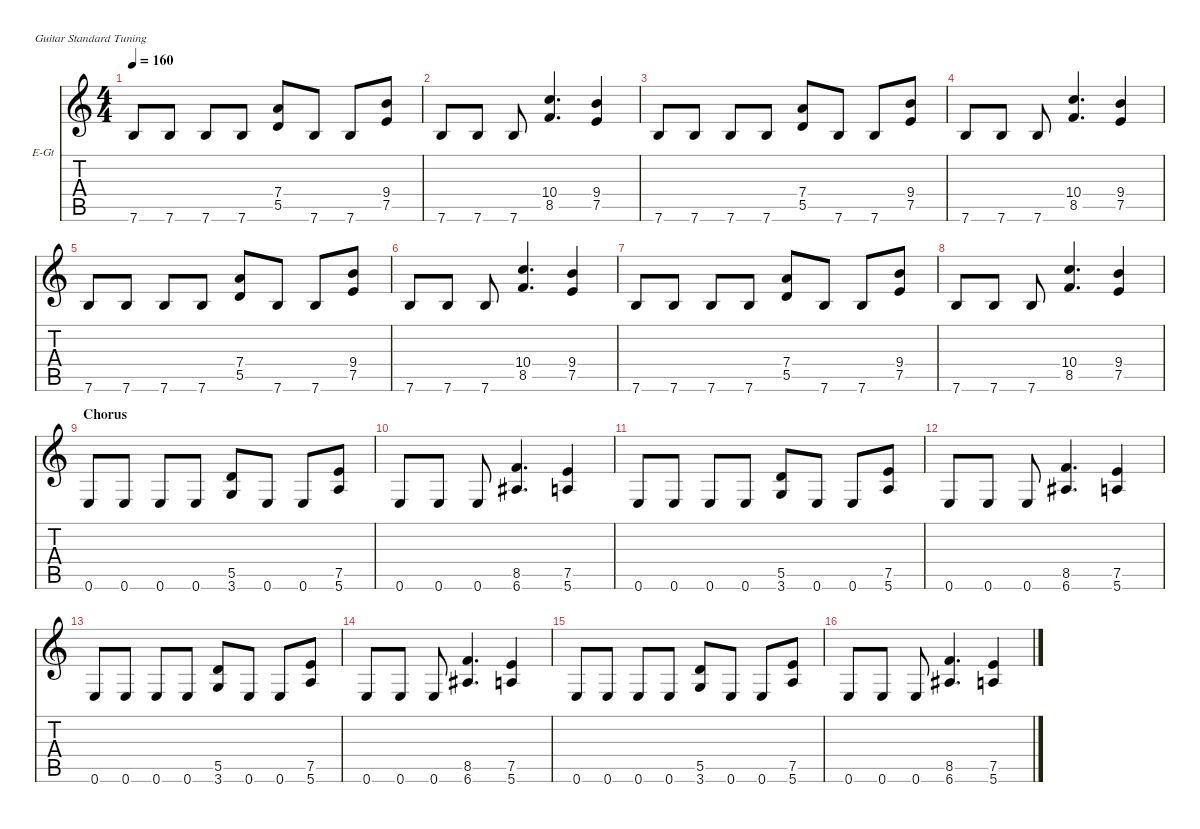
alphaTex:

\hideDynamics
\bracketExtendMode nobrackets
\firstSystemTrackNameOrientation horizontal
\otherSystemsTrackNameOrientation horizontal
\track ("Guitar 2" "E-Gt") {instrument distortionguitar}
\staff {score tabs}
\tuning (E4 B3 G3 D3 A2 E2)
\ts (4 4)
\tempo 160
\clef g2
\ks c
7.6.8{dy f beam Up} 7.6.8{beam Up} 7.6.8{beam Up} 7.6.8{beam Up} (7.4 5.5).8{beam Up} 7.6.8{beam Up} 7.6.8{beam Up} (9.4 7.5).8{beam Up} |
7.6.8{beam Up} 7.6.8{beam Up} 7.6.8{beam Up} (10.4 8.5).4{d beam Up} (9.4 7.5).4{beam Up} |
7.6.8{beam Up} 7.6.8{beam Up} 7.6.8{beam Up} 7.6.8{beam Up} (7.4 5.5).8{beam Up} 7.6.8{beam Up} 7.6.8{beam Up} (9.4 7.5).8{beam Up} |
7.6.8{beam Up} 7.6.8{beam Up} 7.6.8{beam Up} (10.4 8.5).4{d beam Up} (9.4 7.5).4{beam Up} |
7.6.8{beam Up} 7.6.8{beam Up} 7.6.8{beam Up} 7.6.8{beam Up} (7.4 5.5).8{beam Up} 7.6.8{beam Up} 7.6.8{beam Up} (9.4 7.5).8{beam Up} |
7.6.8{beam Up} 7.6.8{beam Up} 7.6.8{beam Up} (10.4 8.5).4{d beam Up} (9.4 7.5).4{beam Up} |
7.6.8{beam Up} 7.6.8{beam Up} 7.6.8{beam Up} 7.6.8{beam Up} (7.4 5.5).8{beam Up} 7.6.8{beam Up} 7.6.8{beam Up} (9.4 7.5).8{beam Up} |
7.6.8{beam Up} 7.6.8{beam Up} 7.6.8{beam Up} (10.4 8.5).4{d beam Up} (9.4 7.5).4{beam Up} |
\section ("" "Chorus")
0.6.8{beam Up} 0.6.8{beam Up} 0.6.8{beam Up} 0.6.8{beam Up} (5.5 3.6).8{beam Up} 0.6.8{beam Up} 0.6.8{beam Up} (7.5 5.6).8{beam Up} |
0.6.8{beam Up} 0.6.8{beam Up} 0.6.8{beam Up} (8.5 6.6{acc #}).4{d beam Up} (7.5 5.6).4{beam Up} |
0.6.8{beam Up} 0.6.8{beam Up} 0.6.8{beam Up} 0.6.8{beam Up} (5.5 3.6).8{beam Up} 0.6.8{beam Up} 0.6.8{beam Up} (7.5 5.6).8{beam Up} |
0.6.8{beam Up} 0.6.8{beam Up} 0.6.8{beam Up} (8.5 6.6{acc #}).4{d beam Up} (7.5 5.6).4{beam Up} |
0.6.8{beam Up} 0.6.8{beam Up} 0.6.8{beam Up} 0.6.8{beam Up} (5.5 3.6).8{beam Up} 0.6.8{beam Up} 0.6.8{beam Up} (7.5 5.6).8{beam Up} |
0.6.8{beam Up} 0.6.8{beam Up} 0.6.8{beam Up} (8.5 6.6{acc #}).4{d beam Up} (7.5 5.6).4{beam Up} |
0.6.8{beam Up} 0.6.8{beam Up} 0.6.8{beam Up} 0.6.8{beam Up} (5.5 3.6).8{beam Up} 0.6.8{beam Up} 0.6.8{beam Up} (7.5 5.6).8{beam Up} |
0.6.8{beam Up} 0.6.8{beam Up} 0.6.8{beam Up} (8.5 6.6{acc #}).4{d beam Up} (7.5 5.6).4{beam Up}
